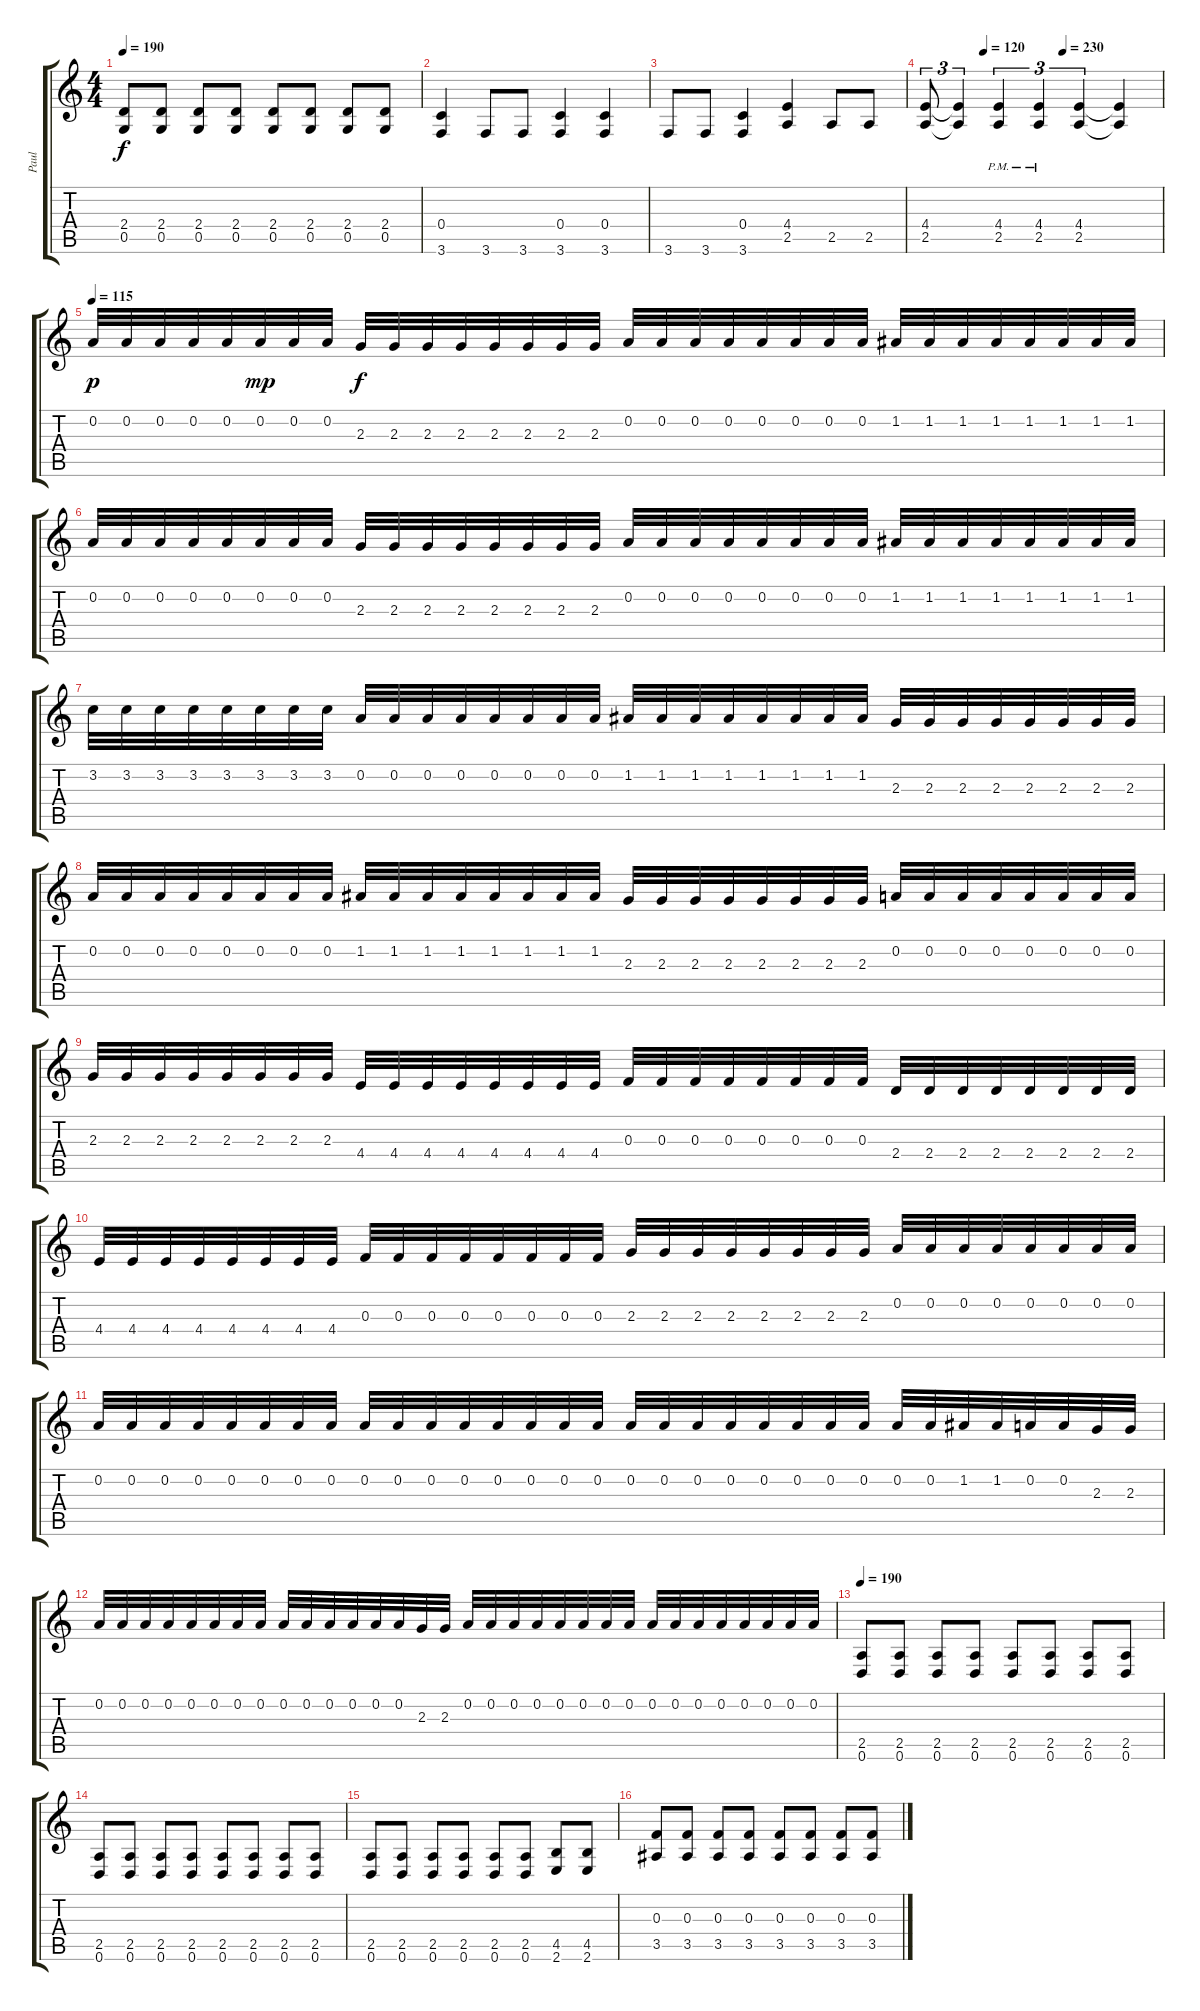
\track ("Paul" "Paul") {instrument distortionguitar}
\staff {score tabs}
\tuning (D4 A3 F3 C3 G2 D2) {hide}
\ts (4 4)
\tempo 190
\clef g2
\ks c
(2.4 0.5).8{dy f} (2.4 0.5).8 (2.4 0.5).8 (2.4 0.5).8 (2.4 0.5).8 (2.4 0.5).8 (2.4 0.5).8 (2.4 0.5).8 |
(0.4 3.6).4 3.6.8 3.6.8 (0.4 3.6).4 (0.4 3.6).4 |
3.6.8 3.6.8 (0.4 3.6).4 (4.4 2.5).4 2.5.8 2.5.8 |
\tempo (120 0.25)
\tempo (230 0.5833333333333334)
(4.4 2.5).8{tu (3 2)} (4.4{t} 2.5{t}).4{tu (3 2)} (4.4{pm} 2.5{pm}).4{tu (3 2)} (4.4{pm} 2.5{pm}).4{tu (3 2)} (4.4 2.5).4{tu (3 2)} (4.4{t} 2.5{t}).4 |
\tempo 115
0.2.32{dy p} 0.2.32 0.2.32 0.2.32 0.2.32 0.2.32{dy mp} 0.2.32 0.2.32 2.3.32{dy f} 2.3.32 2.3.32 2.3.32 2.3.32 2.3.32 2.3.32 2.3.32 0.2.32 0.2.32 0.2.32 0.2.32 0.2.32 0.2.32 0.2.32 0.2.32 1.2.32 1.2.32 1.2.32 1.2.32 1.2.32 1.2.32 1.2.32 1.2.32 |
0.2.32 0.2.32 0.2.32 0.2.32 0.2.32 0.2.32 0.2.32 0.2.32 2.3.32 2.3.32 2.3.32 2.3.32 2.3.32 2.3.32 2.3.32 2.3.32 0.2.32 0.2.32 0.2.32 0.2.32 0.2.32 0.2.32 0.2.32 0.2.32 1.2.32 1.2.32 1.2.32 1.2.32 1.2.32 1.2.32 1.2.32 1.2.32 |
3.2.32 3.2.32 3.2.32 3.2.32 3.2.32 3.2.32 3.2.32 3.2.32 0.2.32 0.2.32 0.2.32 0.2.32 0.2.32 0.2.32 0.2.32 0.2.32 1.2.32 1.2.32 1.2.32 1.2.32 1.2.32 1.2.32 1.2.32 1.2.32 2.3.32 2.3.32 2.3.32 2.3.32 2.3.32 2.3.32 2.3.32 2.3.32 |
0.2.32 0.2.32 0.2.32 0.2.32 0.2.32 0.2.32 0.2.32 0.2.32 1.2.32 1.2.32 1.2.32 1.2.32 1.2.32 1.2.32 1.2.32 1.2.32 2.3.32 2.3.32 2.3.32 2.3.32 2.3.32 2.3.32 2.3.32 2.3.32 0.2.32 0.2.32 0.2.32 0.2.32 0.2.32 0.2.32 0.2.32 0.2.32 |
2.3.32 2.3.32 2.3.32 2.3.32 2.3.32 2.3.32 2.3.32 2.3.32 4.4.32 4.4.32 4.4.32 4.4.32 4.4.32 4.4.32 4.4.32 4.4.32 0.3.32 0.3.32 0.3.32 0.3.32 0.3.32 0.3.32 0.3.32 0.3.32 2.4.32 2.4.32 2.4.32 2.4.32 2.4.32 2.4.32 2.4.32 2.4.32 |
4.4.32 4.4.32 4.4.32 4.4.32 4.4.32 4.4.32 4.4.32 4.4.32 0.3.32 0.3.32 0.3.32 0.3.32 0.3.32 0.3.32 0.3.32 0.3.32 2.3.32 2.3.32 2.3.32 2.3.32 2.3.32 2.3.32 2.3.32 2.3.32 0.2.32 0.2.32 0.2.32 0.2.32 0.2.32 0.2.32 0.2.32 0.2.32 |
0.2.32 0.2.32 0.2.32 0.2.32 0.2.32 0.2.32 0.2.32 0.2.32 0.2.32 0.2.32 0.2.32 0.2.32 0.2.32 0.2.32 0.2.32 0.2.32 0.2.32 0.2.32 0.2.32 0.2.32 0.2.32 0.2.32 0.2.32 0.2.32 0.2.32 0.2.32 1.2.32 1.2.32 0.2.32 0.2.32 2.3.32 2.3.32 |
0.2.32 0.2.32 0.2.32 0.2.32 0.2.32 0.2.32 0.2.32 0.2.32 0.2.32 0.2.32 0.2.32 0.2.32 0.2.32 0.2.32 2.3.32 2.3.32 0.2.32 0.2.32 0.2.32 0.2.32 0.2.32 0.2.32 0.2.32 0.2.32 0.2.32 0.2.32 0.2.32 0.2.32 0.2.32 0.2.32 0.2.32 0.2.32 |
\tempo 190
(2.5 0.6).8 (2.5 0.6).8 (2.5 0.6).8 (2.5 0.6).8 (2.5 0.6).8 (2.5 0.6).8 (2.5 0.6).8 (2.5 0.6).8 |
(2.5 0.6).8 (2.5 0.6).8 (2.5 0.6).8 (2.5 0.6).8 (2.5 0.6).8 (2.5 0.6).8 (2.5 0.6).8 (2.5 0.6).8 |
(2.5 0.6).8 (2.5 0.6).8 (2.5 0.6).8 (2.5 0.6).8 (2.5 0.6).8 (2.5 0.6).8 (4.5 2.6).8 (4.5 2.6).8 |
(0.3 3.5).8 (0.3 3.5).8 (0.3 3.5).8 (0.3 3.5).8 (0.3 3.5).8 (0.3 3.5).8 (0.3 3.5).8 (0.3 3.5).8
